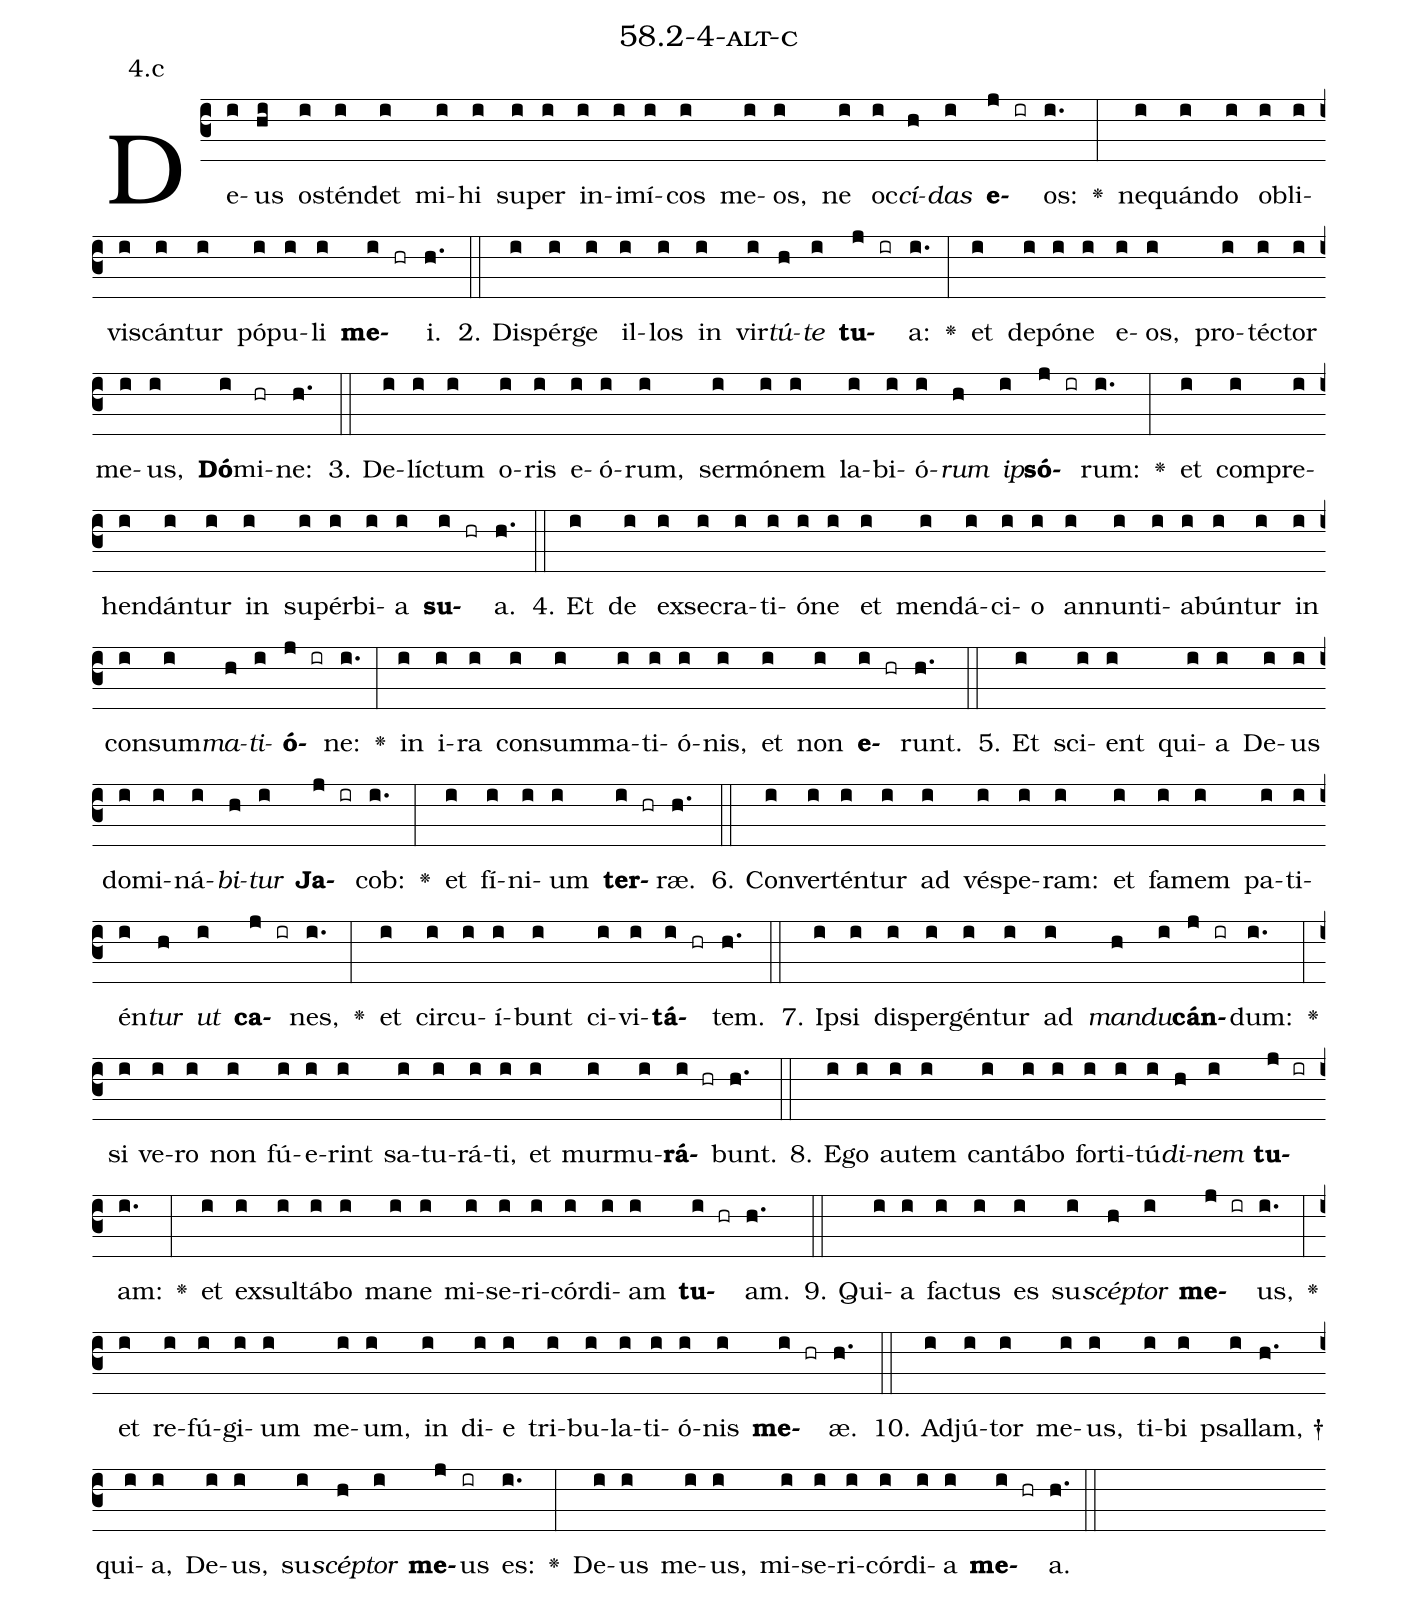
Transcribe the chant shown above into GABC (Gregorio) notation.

name: 58.2-4-alt-c;
annotation: 4.c;
%%
(c3)De(i)us(hi) os(i)tén(i)det(i) mi(i)hi(i) su(i)per(i) in(i)i(i)mí(i)cos(i) me(i)os,(i) ne(i) oc(i)<i>cí</i>(h)<i>das</i>(i) <b>e</b>(j ir)os:(i.) <v>\greheightstar</v>(:) ne(i)quán(i)do(i) ob(i)li(i)vis(i)cán(i)tur(i) pó(i)pu(i)li(i) <b>me</b>(i hr)i.(h.) (::)
2. Di(i)spér(i)ge(i) il(i)los(i) in(i) vir(i)<i>tú</i>(h)<i>te</i>(i) <b>tu</b>(j ir)a:(i.) <v>\greheightstar</v>(:) et(i) de(i)pó(i)ne(i) e(i)os,(i) pro(i)téc(i)tor(i) me(i)us,(i) <b>Dó</b>(i)mi(hr)ne:(h.) (::)
3. De(i)líc(i)tum(i) o(i)ris(i) e(i)ó(i)rum,(i) ser(i)mó(i)nem(i) la(i)bi(i)ó(i)<i>rum</i>(h) <i>ip</i>(i)<b>só</b>(j ir)rum:(i.) <v>\greheightstar</v>(:) et(i) com(i)pre(i)hen(i)dán(i)tur(i) in(i) su(i)pér(i)bi(i)a(i) <b>su</b>(i hr)a.(h.) (::)
4. Et(i) de(i) ex(i)se(i)cra(i)ti(i)ó(i)ne(i) et(i) men(i)dá(i)ci(i)o(i) an(i)nun(i)ti(i)a(i)bún(i)tur(i) in(i) con(i)sum(i)<i>ma</i>(h)<i>ti</i>(i)<b>ó</b>(j ir)ne:(i.) <v>\greheightstar</v>(:) in(i) i(i)ra(i) con(i)sum(i)ma(i)ti(i)ó(i)nis,(i) et(i) non(i) <b>e</b>(i hr)runt.(h.) (::)
5. Et(i) sci(i)ent(i) qui(i)a(i) De(i)us(i) do(i)mi(i)ná(i)<i>bi</i>(h)<i>tur</i>(i) <b>Ja</b>(j ir)cob:(i.) <v>\greheightstar</v>(:) et(i) fí(i)ni(i)um(i) <b>ter</b>(i hr)ræ.(h.) (::)
6. Con(i)ver(i)tén(i)tur(i) ad(i) vés(i)pe(i)ram:(i) et(i) fa(i)mem(i) pa(i)ti(i)én(i)<i>tur</i>(h) <i>ut</i>(i) <b>ca</b>(j ir)nes,(i.) <v>\greheightstar</v>(:) et(i) cir(i)cu(i)í(i)bunt(i) ci(i)vi(i)<b>tá</b>(i hr)tem.(h.) (::)
7. Ip(i)si(i) di(i)sper(i)gén(i)tur(i) ad(i) <i>man</i>(h)<i>du</i>(i)<b>cán</b>(j ir)dum:(i.) <v>\greheightstar</v>(:) si(i) ve(i)ro(i) non(i) fú(i)e(i)rint(i) sa(i)tu(i)rá(i)ti,(i) et(i) mur(i)mu(i)<b>rá</b>(i hr)bunt.(h.) (::)
8. E(i)go(i) au(i)tem(i) can(i)tá(i)bo(i) for(i)ti(i)tú(i)<i>di</i>(h)<i>nem</i>(i) <b>tu</b>(j ir)am:(i.) <v>\greheightstar</v>(:) et(i) ex(i)sul(i)tá(i)bo(i) ma(i)ne(i) mi(i)se(i)ri(i)cór(i)di(i)am(i) <b>tu</b>(i hr)am.(h.) (::)
9. Qui(i)a(i) fac(i)tus(i) es(i) su(i)<i>scép</i>(h)<i>tor</i>(i) <b>me</b>(j ir)us,(i.) <v>\greheightstar</v>(:) et(i) re(i)fú(i)gi(i)um(i) me(i)um,(i) in(i) di(i)e(i) tri(i)bu(i)la(i)ti(i)ó(i)nis(i) <b>me</b>(i hr)æ.(h.) (::)
10. Ad(i)jú(i)tor(i) me(i)us,(i) ti(i)bi(i) psal(i)lam, †(h.) qui(i)a,(i) De(i)us,(i) su(i)<i>scép</i>(h)<i>tor</i>(i) <b>me</b>(j)us(ir) es:(i.) <v>\greheightstar</v>(:) De(i)us(i) me(i)us,(i) mi(i)se(i)ri(i)cór(i)di(i)a(i) <b>me</b>(i hr)a.(h.) (::)
